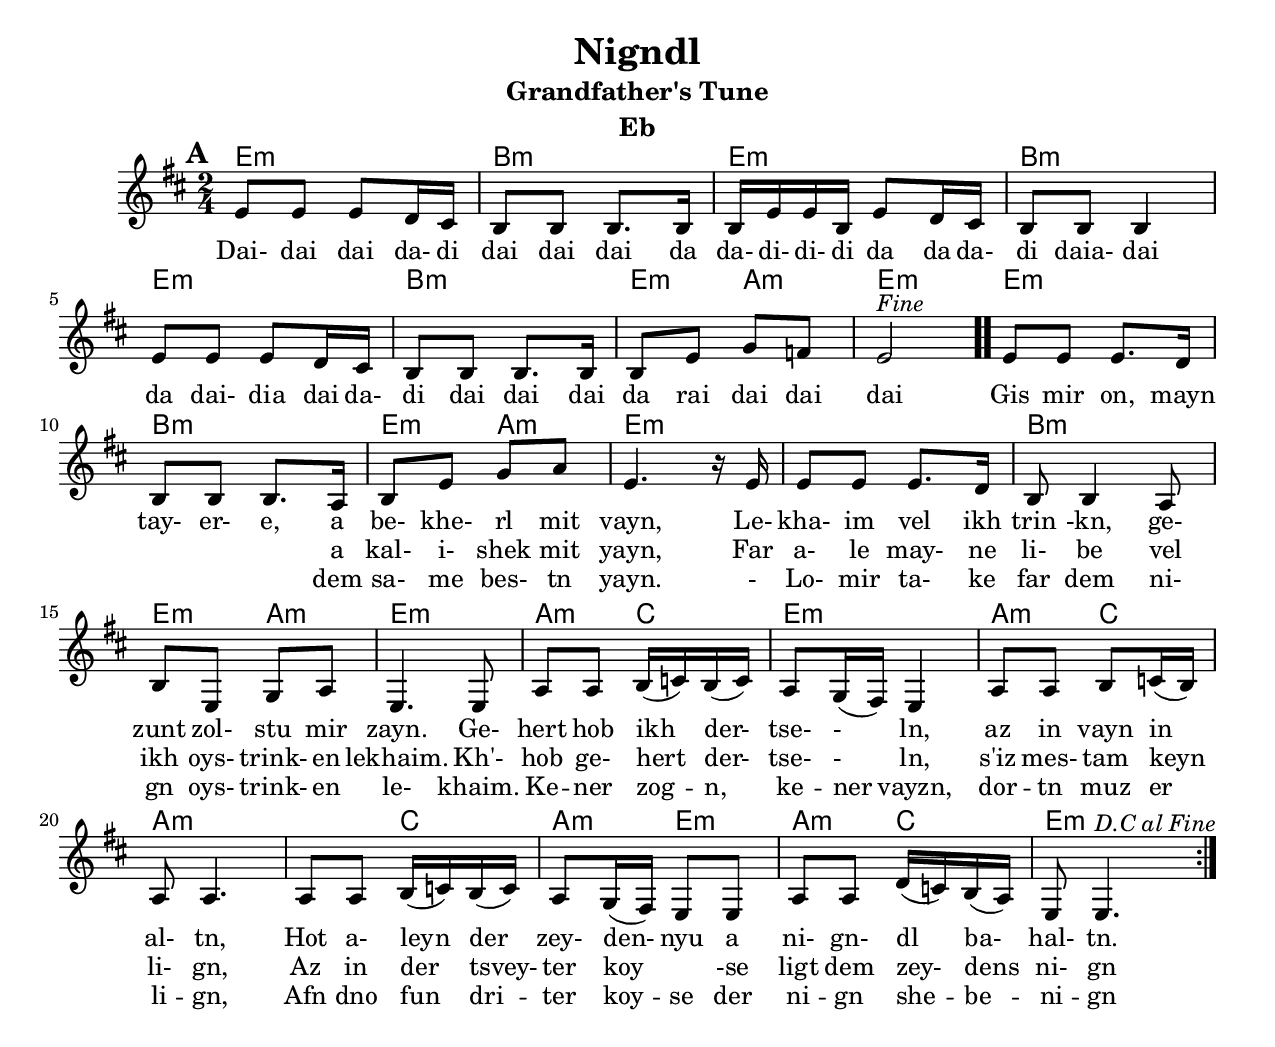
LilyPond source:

\version "2.18.0"
\language "english"
\pointAndClickOff

\paper{
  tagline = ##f
  print-all-headers = ##t
  #(set-paper-size "letter")
}
date = #(strftime "%d-%m-%Y" (localtime (current-time)))

%\markup{ \italic{ " Updated " \date  }  }

melody =  \transpose c g \relative c {
  \clef treble

  \key g\minor
  \time 2/4
  \set Score.markFormatter = #format-mark-box-alphabet
  %\partial 16*3 a16 d f   %lead in notes

  \repeat volta 2{
  \mark \default
    %
    c8 c c bf16 a
    g8 g g8. g16
    g16 c c g c8 bf16 a|
    g8 g g4        %4

    c8 c c bf16 a
    g8 g g8. g16
    g8 c ef df
    c2 ^\markup{ \italic Fine }  \bar ".."  % 8        fine and double bar

    c8 c c8. bf16
    g8 g g8. f16
    g8 c ef f
    c4. r16 c16|   %12

    c8 c c8. bf16
    g8 g4 f8
    g8 c, ef f
    c4. c8|        %16

    f8 f  g16(af) g (af)
    f8 ef16(d) c4
    f8 f g af16(g)
    f8 f4.        %20

    f8 f  g16(af) g (af)|
    f8 ef16(d) c8 c
    f8 f bf16(af) g(f)
    c8 c4.    ^\markup{ \italic D.C \italic al \italic Fine }       %24  }
    %original last line  was f8 f4.

  }

  %\alternative { { }{ } }



}

%************************Lyrics Block****************
\addlyrics{
  Dai- dai dai da- di dai dai dai da
  da- di- di- di da da da- di daia- dai da
  dai- dia dai da- di
  dai dai dai da rai dai dai dai

  Gis mir on, mayn tay- er- e, a be- khe- rl mit vayn,
  Le- kha- im vel ikh trin -kn, ge- zunt zol- stu mir zayn.
  Ge- hert hob ikh der- tse- - ln, az in vayn in al- tn,
  Hot a- leyn der zey- den- nyu a ni- gn- dl ba- hal- tn.
}
\addlyrics{
  \repeat unfold 40 \skip2


  a kal- i- shek mit yayn,
  Far a- le may- ne li- be vel ikh oys- trink- en lekhaim.
  Kh'- hob ge- hert der- tse- - ln, s'iz mes- tam keyn li- gn,
  Az in der tsvey- ter koy \skip4 -se ligt dem zey- dens ni- gn

}

\addlyrics{
  \repeat unfold 40 \skip2


  dem sa- me bes- tn yayn.
  - Lo- mir ta- ke far dem ni- gn oys- trink- en le- khaim.
  Ke -- ner zog -- n, ke -- ner vayzn, dor -- tn muz er li -- gn,
  Afn dno fun dri -- ter koy -- se der ni -- gn she -- be -- ni -- gn
}

harmonies = \chordmode {
  %chorus
  g2:m d2:m g2:m d2:m
  g2:m d2:m g4:m c4:m
  g2:m
  %verse
  g2:m d2:m g4:m c4:m
  g2:m s2 d2:m
  g4:m c4:m g2:m c4:m ef4 g2:m c4:m ef4
  c2:m s4 ef4 c4:m g4:m c4:m ef4 g2:m

}
%{
original_harmonies = \transpose c g \chordmode {
  c2:m g2:m c2:m g2:m
  c2:m g2:m f2:m c2:m
  c2:m g2:m f2:m c2:m
  c2:m g2:m f2:m c2:m

  f4:m g4:m c2:m f4:m
  g4:m f2:m f4:m g4:m
  f4:m c4:m f4:m g4:m c2:m

}
%}

\score {\transpose c a
  <<
    \new ChordNames {
      \set chordChanges = ##f
      \harmonies
    }
    \new Staff
    \melody
  >>
  \header{
    title= "Nigndl"
instrument= "Eb"
instrument= "Eb"
    subtitle= "Grandfather's Tune"
instrument= "Eb"
instrument= "Eb"
    arranger = ""

  }
  \layout{indent = 1.0\cm}
  \midi{
    \tempo 4 = 120
  }
}


%{


\markup{
  \column{
    \line{ 3 }
    \line{ Gis mir on, myan tayere,}
    \line{ dem same bestn yayn.}
    \line{ Lomir take far dem nign}
    \line{ oystrinken lekhaim}
    \line{ Kener zong, kener vayz,}
    \line{ dortn muz er lign,}
    \line{ Afn dno fun driter koyse}
    \line{ der nign-shebenin.}
}}


%}






